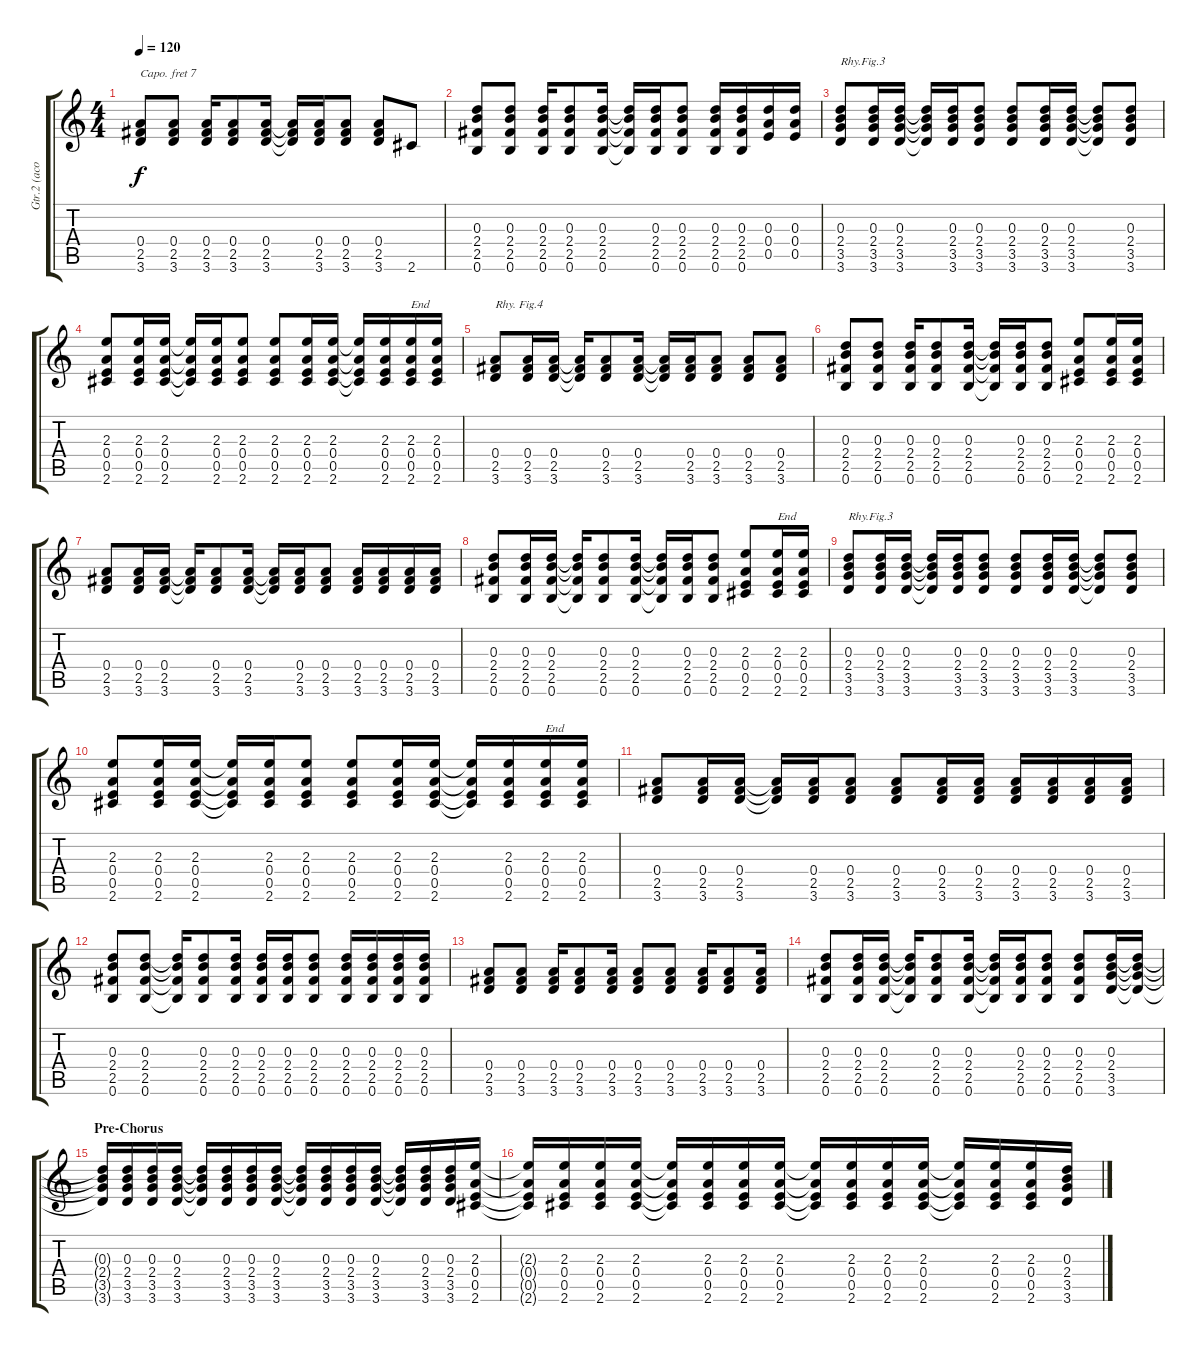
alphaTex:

\track ("Gtr.2 (acous.)" "Gtr.2 (aco") {instrument acousticguitarsteel}
\staff {score tabs}
\capo 7
\tuning (E4 B3 G3 D3 A2 E2) {hide}
\ts (4 4)
\tempo 120
\clef g2
\ks c
(0.4 2.5 3.6).8{dy f} (0.4 2.5 3.6).8 (0.4 2.5 3.6).16 (0.4 2.5 3.6).8 (0.4 2.5 3.6).16 (0.4{t} 2.5{t} 3.6{t}).16 (0.4 2.5 3.6).16 (0.4 2.5 3.6).8 (0.4 2.5 3.6).8 2.6.8 |
(0.3 2.4 2.5 0.6).8 (0.3 2.4 2.5 0.6).8 (0.3 2.4 2.5 0.6).16 (0.3 2.4 2.5 0.6).8 (0.3 2.4 2.5 0.6).16 (0.3{t} 2.4{t} 2.5{t} 0.6{t}).16 (0.3 2.4 2.5 0.6).16 (0.3 2.4 2.5 0.6).8 (0.3 2.4 2.5 0.6).16 (0.3 2.4 2.5 0.6).16 (0.3 0.4 0.5).16 (0.3 0.4 0.5).16 |
(0.3 2.4 3.5 3.6).8{txt "Rhy.Fig.3"} (0.3 2.4 3.5 3.6).16 (0.3 2.4 3.5 3.6).16 (0.3{t} 2.4{t} 3.5{t} 3.6{t}).16 (0.3 2.4 3.5 3.6).16 (0.3 2.4 3.5 3.6).8 (0.3 2.4 3.5 3.6).8 (0.3 2.4 3.5 3.6).16 (0.3 2.4 3.5 3.6).16 (0.3{t} 2.4{t} 3.5{t} 3.6{t}).8 (0.3 2.4 3.5 3.6).8 |
(2.3 0.4 0.5 2.6).8 (2.3 0.4 0.5 2.6).16 (2.3 0.4 0.5 2.6).16 (2.3{t} 0.4{t} 0.5{t} 2.6{t}).16 (2.3 0.4 0.5 2.6).16 (2.3 0.4 0.5 2.6).8 (2.3 0.4 0.5 2.6).8 (2.3 0.4 0.5 2.6).16 (2.3 0.4 0.5 2.6).16 (2.3{t} 0.4{t} 0.5{t} 2.6{t}).16 (2.3 0.4 0.5 2.6).16 (2.3 0.4 0.5 2.6).16{txt "End"} (2.3 0.4 0.5 2.6).16 |
(0.4 2.5 3.6).8{txt "Rhy. Fig.4"} (0.4 2.5 3.6).16 (0.4 2.5 3.6).16 (0.4{t} 2.5{t} 3.6{t}).16 (0.4 2.5 3.6).8 (0.4 2.5 3.6).16 (0.4{t} 2.5{t} 3.6{t}).16 (0.4 2.5 3.6).16 (0.4 2.5 3.6).8 (0.4 2.5 3.6).8 (0.4 2.5 3.6).8 |
(0.3 2.4 2.5 0.6).8 (0.3 2.4 2.5 0.6).8 (0.3 2.4 2.5 0.6).16 (0.3 2.4 2.5 0.6).8 (0.3 2.4 2.5 0.6).16 (0.3{t} 2.4{t} 2.5{t} 0.6{t}).16 (0.3 2.4 2.5 0.6).16 (0.3 2.4 2.5 0.6).8 (2.3 0.4 0.5 2.6).8 (2.3 0.4 0.5 2.6).16 (2.3 0.4 0.5 2.6).16 |
(0.4 2.5 3.6).8 (0.4 2.5 3.6).16 (0.4 2.5 3.6).16 (0.4{t} 2.5{t} 3.6{t}).16 (0.4 2.5 3.6).8 (0.4 2.5 3.6).16 (0.4{t} 2.5{t} 3.6{t}).16 (0.4 2.5 3.6).16 (0.4 2.5 3.6).8 (0.4 2.5 3.6).16 (0.4 2.5 3.6).16 (0.4 2.5 3.6).16 (0.4 2.5 3.6).16 |
(0.3 2.4 2.5 0.6).8 (0.3 2.4 2.5 0.6).16 (0.3 2.4 2.5 0.6).16 (0.3{t} 2.4{t} 2.5{t} 0.6{t}).16 (0.3 2.4 2.5 0.6).8 (0.3 2.4 2.5 0.6).16 (0.3{t} 2.4{t} 2.5{t} 0.6{t}).16 (0.3 2.4 2.5 0.6).16 (0.3 2.4 2.5 0.6).8 (2.3 0.4 0.5 2.6).8 (2.3 0.4 0.5 2.6).16{txt "End"} (2.3 0.4 0.5 2.6).16 |
(0.3 2.4 3.5 3.6).8{txt "Rhy.Fig.3"} (0.3 2.4 3.5 3.6).16 (0.3 2.4 3.5 3.6).16 (0.3{t} 2.4{t} 3.5{t} 3.6{t}).16 (0.3 2.4 3.5 3.6).16 (0.3 2.4 3.5 3.6).8 (0.3 2.4 3.5 3.6).8 (0.3 2.4 3.5 3.6).16 (0.3 2.4 3.5 3.6).16 (0.3{t} 2.4{t} 3.5{t} 3.6{t}).8 (0.3 2.4 3.5 3.6).8 |
(2.3 0.4 0.5 2.6).8 (2.3 0.4 0.5 2.6).16 (2.3 0.4 0.5 2.6).16 (2.3{t} 0.4{t} 0.5{t} 2.6{t}).16 (2.3 0.4 0.5 2.6).16 (2.3 0.4 0.5 2.6).8 (2.3 0.4 0.5 2.6).8 (2.3 0.4 0.5 2.6).16 (2.3 0.4 0.5 2.6).16 (2.3{t} 0.4{t} 0.5{t} 2.6{t}).16 (2.3 0.4 0.5 2.6).16 (2.3 0.4 0.5 2.6).16{txt "End"} (2.3 0.4 0.5 2.6).16 |
(0.4 2.5 3.6).8 (0.4 2.5 3.6).16 (0.4 2.5 3.6).16 (0.4{t} 2.5{t} 3.6{t}).16 (0.4 2.5 3.6).16 (0.4 2.5 3.6).8 (0.4 2.5 3.6).8 (0.4 2.5 3.6).16 (0.4 2.5 3.6).16 (0.4 2.5 3.6).16 (0.4 2.5 3.6).16 (0.4 2.5 3.6).16 (0.4 2.5 3.6).16 |
(0.3 2.4 2.5 0.6).8 (0.3 2.4 2.5 0.6).8 (0.3{t} 2.4{t} 2.5{t} 0.6{t}).16 (0.3 2.4 2.5 0.6).8 (0.3 2.4 2.5 0.6).16 (0.3 2.4 2.5 0.6).16 (0.3 2.4 2.5 0.6).16 (0.3 2.4 2.5 0.6).8 (0.3 2.4 2.5 0.6).16 (0.3 2.4 2.5 0.6).16 (0.3 2.4 2.5 0.6).16 (0.3 2.4 2.5 0.6).16 |
(0.4 2.5 3.6).8 (0.4 2.5 3.6).8 (0.4 2.5 3.6).16 (0.4 2.5 3.6).8 (0.4 2.5 3.6).16 (0.4 2.5 3.6).8 (0.4 2.5 3.6).8 (0.4 2.5 3.6).16 (0.4 2.5 3.6).8 (0.4 2.5 3.6).16 |
(0.3 2.4 2.5 0.6).8 (0.3 2.4 2.5 0.6).16 (0.3 2.4 2.5 0.6).16 (0.3{t} 2.4{t} 2.5{t} 0.6{t}).16 (0.3 2.4 2.5 0.6).8 (0.3 2.4 2.5 0.6).16 (0.3{t} 2.4{t} 2.5{t} 0.6{t}).16 (0.3 2.4 2.5 0.6).16 (0.3 2.4 2.5 0.6).8 (0.3 2.4 2.5 0.6).8 (0.3 2.4 3.5 3.6).16 (0.3{t} 2.4{t} 3.5{t} 3.6{t}).16 |
\section ("" "Pre-Chorus")
(0.3{t} 2.4{t} 3.5{t} 3.6{t}).16 (0.3 2.4 3.5 3.6).16 (0.3 2.4 3.5 3.6).16 (0.3 2.4 3.5 3.6).16 (0.3{t} 2.4{t} 3.5{t} 3.6{t}).16 (0.3 2.4 3.5 3.6).16 (0.3 2.4 3.5 3.6).16 (0.3 2.4 3.5 3.6).16 (0.3{t} 2.4{t} 3.5{t} 3.6{t}).16 (0.3 2.4 3.5 3.6).16 (0.3 2.4 3.5 3.6).16 (0.3 2.4 3.5 3.6).16 (0.3{t} 2.4{t} 3.5{t} 3.6{t}).16 (0.3 2.4 3.5 3.6).16 (0.3 2.4 3.5 3.6).16 (2.3 0.4 0.5 2.6).16 |
(2.3{t} 0.4{t} 0.5{t} 2.6{t}).16 (2.3 0.4 0.5 2.6).16 (2.3 0.4 0.5 2.6).16 (2.3 0.4 0.5 2.6).16 (2.3{t} 0.4{t} 0.5{t} 2.6{t}).16 (2.3 0.4 0.5 2.6).16 (2.3 0.4 0.5 2.6).16 (2.3 0.4 0.5 2.6).16 (2.3{t} 0.4{t} 0.5{t} 2.6{t}).16 (2.3 0.4 0.5 2.6).16 (2.3 0.4 0.5 2.6).16 (2.3 0.4 0.5 2.6).16 (2.3{t} 0.4{t} 0.5{t} 2.6{t}).16 (2.3 0.4 0.5 2.6).16 (2.3 0.4 0.5 2.6).16 (0.3 2.4 3.5 3.6).16
